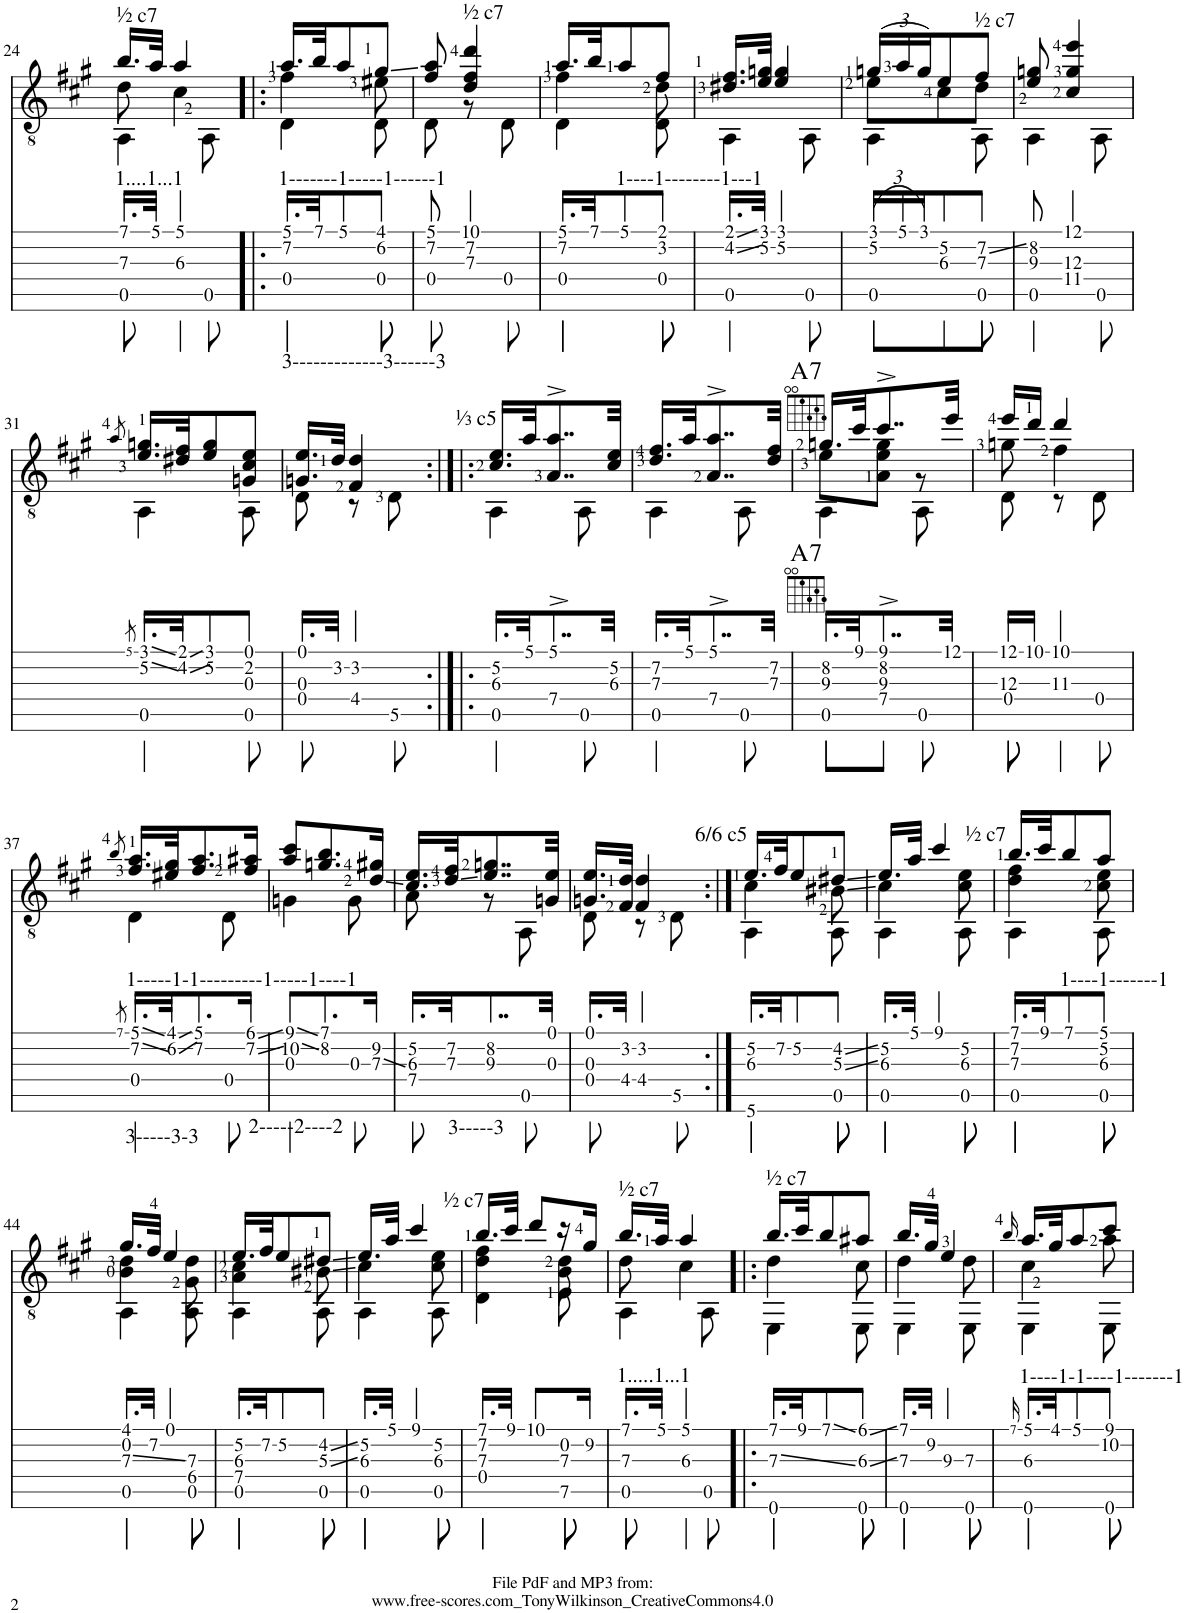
**kern	**harte	**kern	**harte
*part2	*part2	*part1	*part1
*staff2	*	*staff1	*
*I"Chitarra classica (Intavolatura)	*	*I"Guitar	*
!!LO:PB:g=z
*	*	*clefGv2	*
*k[f#c#g#]	*	*k[f#c#g#]	*
*M3/8	*	*M3/8	*
=24	=24	=24	=24
*^	*	*^	*
*	*^	*	*	*^	*
!	!	!	!	!LO:TX:a:t=½ c7	!	!	!
!LO:TX:a:t=1....1...1	!	!	!	!	!	!	!
16.b/LL	8d\	4AA\	.	16.b/LL	8d\	4AA\	.
32a/JJk	.	.	.	32a/JJk	.	.	.
4a/	4c#\	.	.	4a/	4c#\	.	.
.	.	8AA\	.	.	.	8AA\	.
=25!|:	=25!|:	=25!|:	=25!|:	=25!|:	=25!|:	=25!|:	=25!|:
!LO:TX:a:t=1-------1-----1------1	!	!	!	!	!	!	!
!LO:TX:b:t=3-------------3------3	!	!	!	!	!	!	!
16.a/LL	4f#\	4D\	.	16.a/LL	4f#\	4D\	.
32b/JK	.	.	.	32b/JK	.	.	.
8a/	.	.	.	8a/	.	.	.
8g#/J	8e#X\	8D\	.	8g#/J	8e#X\	8D\	.
*	*v	*v	*	*	*	*	*
*	*	*	*	*v	*v	*
=26	=26	=26	=26	=26	=26
8f#/ 8a/	8D\	.	8f#/ 8a/	8D\	.
!	!	!	!LO:TX:a:t=½ c7	!	!
4d/ 4f#/ 4dd/	8r	.	4d/ 4f#/ 4dd/	8r	.
.	8D\	.	.	8D\	.
=27	=27	=27	=27	=27	=27
*	*^	*	*	*^	*
16.a/LL	4f#\	4D\	.	16.a/LL	4f#\	4D\	.
32b/JK	.	.	.	32b/JK	.	.	.
!LO:TX:a:t=1----1--------1---1	!	!	!	!	!	!	!
8a/	.	.	.	8a/	.	.	.
8f#/J	8d\	8D\	.	8f#/J	8d\	8D\	.
*	*v	*v	*	*	*	*	*
*	*	*	*	*v	*v	*
=28	=28	=28	=28	=28	=28
16.d#X/ 16.f#/LL	4AA\	.	16.d#X/ 16.f#/LL	4AA\	.
32e/ 32gn/JJk	.	.	32e/ 32gn/JJk	.	.
4e/ 4g/	.	.	4e/ 4g/	.	.
.	8AA\	.	.	8AA\	.
*v	*v	*	*	*	*
*	*	*v	*v	*
=29	=29	=29	=29
*Xbrackettup	*	*Xbrackettup	*
*^	*	*^	*
*	*^	*	*	*^	*
(24gn/LL	8e\L	4AA\	.	(24gn/LL	8e\L	4AA\	.
24a/	.	.	.	24a/	.	.	.
24g/J)	.	.	.	24g/J)	.	.	.
8e/	8c#\	.	.	8e/	8c#\	.	.
!	!	!	!	!LO:TX:a:t=½ c7	!	!	!
8f#/J	8d\J	8AA\	.	8f#/J	8d\J	8AA\	.
*	*v	*v	*	*	*	*	*
*	*	*	*	*v	*v	*
=30	=30	=30	=30	=30	=30
8e/ 8gn/	4AA\	.	8e/ 8gn/	4AA\	.
4c#/ 4g/ 4ee/	.	.	4c#/ 4g/ 4ee/	.	.
.	8AA\	.	.	8AA\	.
!!LO:LB:g=z	!!
=31	=31	=31	=31	=31	=31
8qa/	.	.	8qa/	.	.
16.e/ 16.gn/LL	4AA\	.	16.e/ 16.gn/LL	4AA\	.
32d#X/ 32f#/JK	.	.	32d#X/ 32f#/JK	.	.
8e/ 8g/	.	.	8e/ 8g/	.	.
8Gn/ 8c#/ 8e/J	8AA\	.	8Gn/ 8c#/ 8e/J	8AA\	.
=32	=32	=32	=32	=32	=32
16.Gn/ 16.e/LL	8D\	.	16.Gn/ 16.e/LL	8D\	.
32d/JJk	.	.	32d/JJk	.	.
4F#/ 4d/	8r	.	4F#/ 4d/	8r	.
.	8D\	.	.	8D\	.
=33:|!|:	=33:|!|:	=33:|!|:	=33:|!|:	=33:|!|:	=33:|!|:
!	!	!	!LO:TX:a:t=⅓ c5	!	!
16.c#/ 16.e/LL	4AA\	.	16.c#/ 16.e/LL	4AA\	.
32a/JK	.	.	32a/JK	.	.
8..A/^ 8..a/^	.	.	8..A/^ 8..a/^	.	.
.	8AA\	.	.	8AA\	.
32c#/ 32e/Jkk	.	.	32c#/ 32e/Jkk	.	.
=34	=34	=34	=34	=34	=34
16.d/ 16.f#/LL	4AA\	.	16.d/ 16.f#/LL	4AA\	.
32a/JK	.	.	32a/JK	.	.
8..A/^ 8..a/^	.	.	8..A/^ 8..a/^	.	.
.	8AA\	.	.	8AA\	.
32d/ 32f#/Jkk	.	.	32d/ 32f#/Jkk	.	.
=35	=35	=35	=35	=35	=35
*	*^	*	*	*^	*
!	!	!	!LO:H:kt=7	!	!	!	!LO:H:kt=7
16.gn/LL	8e\L	4AA\	A:7	16.gn/LL	8e\L	4AA\	A:7
32cc#/JK	.	.	.	32cc#/JK	.	.	.
8..cc#^/	8A\ 8e\ 8g\J	.	.	8..cc#^/	8A\ 8e\ 8g\J	.	.
.	8r	8AA\	.	.	8r	8AA\	.
32ee/Jkk	.	.	.	32ee/Jkk	.	.	.
=36	=36	=36	=36	=36	=36	=36	=36
16ee/LL	8gn\	8D\	.	16ee/LL	8gn\	8D\	.
16dd/JJ	.	.	.	16dd/JJ	.	.	.
4dd/	4f#\	8r	.	4dd/	4f#\	8r	.
.	.	8D\	.	.	.	8D\	.
*v	*v	*v	*	*	*	*	*
*	*	*v	*v	*v	*
!!LO:LB:g=z
=37	=37	=37	=37
8qb/	.	8qb/	.
*^	*	*^	*
!LO:TX:b:t=3-----3-3	!	!	!	!	!
!LO:TX:a:t=1-----1-1---------1-----1----1	!	!	!	!	!
16.f#/ 16.a/LL	4D\	.	16.f#/ 16.a/LL	4D\	.
32e#X/ 32g#/JK	.	.	32e#X/ 32g#/JK	.	.
8.f#/ 8.a/	.	.	8.f#/ 8.a/	.	.
.	8D\	.	.	8D\	.
!LO:TX:b:t=2-----2----2	!	!	!	!	!
16f#/ 16a#X/Jk	.	.	16f#/ 16a#X/Jk	.	.
=38	=38	=38	=38	=38	=38
8a/ 8cc#/L	4Gn\	.	8a/ 8cc#/L	4Gn\	.
8.gn/ 8.b/	.	.	8.gn/ 8.b/	.	.
.	8G\	.	.	8G\	.
16d/ 16g#X/Jk	.	.	16d/ 16g#X/Jk	.	.
=39	=39	=39	=39	=39	=39
16.c#/ 16.e/LL	8A\	.	16.c#/ 16.e/LL	8A\	.
!LO:TX:b:t=3-----3	!	!	!	!	!
32d/ 32f#/JK	.	.	32d/ 32f#/JK	.	.
8..e/ 8..gn/	8r	.	8..e/ 8..gn/	8r	.
.	8AA\	.	.	8AA\	.
32Gn/ 32e/Jkk	.	.	32Gn/ 32e/Jkk	.	.
=40	=40	=40	=40	=40	=40
16.Gn/ 16.e/LL	8D\	.	16.Gn/ 16.e/LL	8D\	.
32F#/ 32d/JJk	.	.	32F#/ 32d/JJk	.	.
4F#/ 4d/	8r	.	4F#/ 4d/	8r	.
.	8D\	.	.	8D\	.
=41:|!	=41:|!	=41:|!	=41:|!	=41:|!	=41:|!
*	*^	*	*	*^	*
!	!	!	!	!LO:TX:a:t=6/6 c5	!	!	!
16.e/LL	4AA\	4c#\	.	16.e/LL	4AA\	4c#\	.
32f#/JK	.	.	.	32f#/JK	.	.	.
8e/	.	.	.	8e/	.	.	.
8d#X/J	8AA\	8B#X\	.	8d#X/J	8AA\	8B#X\	.
=42	=42	=42	=42	=42	=42	=42	=42
16.e/LL	4AA\	4c#\	.	16.e/LL	4AA\	4c#\	.
32a/JJk	.	.	.	32a/JJk	.	.	.
4cc#/	.	.	.	4cc#/	.	.	.
.	8AA\	8c#\ 8e\	.	.	8AA\	8c#\ 8e\	.
=43	=43	=43	=43	=43	=43	=43	=43
!	!	!	!	!LO:TX:a:t=½ c7	!	!	!
16.b/LL	4AA\	4d\ 4f#\	.	16.b/LL	4AA\	4d\ 4f#\	.
32cc#/JK	.	.	.	32cc#/JK	.	.	.
!LO:TX:a:t=1----1-------1	!	!	!	!	!	!	!
8b/	.	.	.	8b/	.	.	.
8a/J	8AA\	8c#\ 8e\	.	8a/J	8AA\	8c#\ 8e\	.
!!LO:LB:g=z	!!	!!
=44	=44	=44	=44	=44	=44	=44	=44
16.g#/LL	4AA\	4d\ 4B\	.	16.g#/LL	4AA\	4B\ 4d\	.
32f#/JJk	.	.	.	32f#/JJk	.	.	.
4e/	.	.	.	4e/	.	.	.
.	8AA\	8G#\ 8d\	.	.	8AA\	8G#\ 8d\	.
=45	=45	=45	=45	=45	=45	=45	=45
16.e/LL	4AA\	4A\ 4c#\	.	16.e/LL	4AA\	4A\ 4c#\	.
32f#/JK	.	.	.	32f#/JK	.	.	.
8e/	.	.	.	8e/	.	.	.
8d#X/J	8AA\	8B#X\	.	8d#X/J	8AA\	8B#X\	.
=46	=46	=46	=46	=46	=46	=46	=46
16.e/LL	4AA\	4c#\	.	16.e/LL	4AA\	4c#\	.
32a/JJk	.	.	.	32a/JJk	.	.	.
4cc#/	.	.	.	4cc#/	.	.	.
.	8AA\	8c#\ 8e\	.	.	8AA\	8c#\ 8e\	.
=47	=47	=47	=47	=47	=47	=47	=47
!	!	!	!	!LO:TX:a:t=½ c7	!	!	!
16.b/LL	4d\ 4f#\	4D\	.	16.b/LL	4d\ 4f#\	4D\	.
32cc#/JJk	.	.	.	32cc#/JJk	.	.	.
8dd/L	.	.	.	8dd/L	.	.	.
16r	8d\ 8B\	8E\	.	16r	8B\ 8d\	8E\	.
16g#/JJ	.	.	.	16g#/JJ	.	.	.
=48	=48	=48	=48	=48	=48	=48	=48
!	!	!	!	!LO:TX:a:t=½ c7	!	!	!
!LO:TX:a:t=1.....1...1	!	!	!	!	!	!	!
16.b/LL	8d\	4AA\	.	16.b/LL	8d\	4AA\	.
32a/JJk	.	.	.	32a/JJk	.	.	.
4a/	4c#\	.	.	4a/	4c#\	.	.
.	.	8AA\	.	.	.	8AA\	.
=49!|:	=49!|:	=49!|:	=49!|:	=49!|:	=49!|:	=49!|:	=49!|:
!	!	!	!	!LO:TX:a:t=½ c7	!	!	!
16.b/LL	4d\	4EE\	.	16.b/LL	4d\	4EE\	.
32cc#/JK	.	.	.	32cc#/JK	.	.	.
8b/	.	.	.	8b/	.	.	.
8a#X/J	8c#\	8EE\	.	8a#X/J	8c#\	8EE\	.
=50	=50	=50	=50	=50	=50	=50	=50
16.b/LL	4d\	4EE\	.	16.b/LL	4d\	4EE\	.
32g#/JJk	.	.	.	32g#/JJk	.	.	.
4e/	.	.	.	4e/	.	.	.
.	8d\	8EE\	.	.	8d\	8EE\	.
=51	=51	=51	=51	=51	=51	=51	=51
16qb/	.	.	.	16qb/	.	.	.
!LO:TX:a:t=1----1-1----1-------1	!	!	!	!	!	!	!
16.a/LL	4c#\	4EE\	.	16.a/LL	4c#\	4EE\	.
32g#/JK	.	.	.	32g#/JK	.	.	.
8a/	.	.	.	8a/	.	.	.
8cc#/J	8a\	8EE\	.	8cc#/J	8a\	8EE\	.
*v	*v	*v	*	*	*	*	*
*	*	*v	*v	*v	*
=	=	=	=
*-	*-	*-	*-
